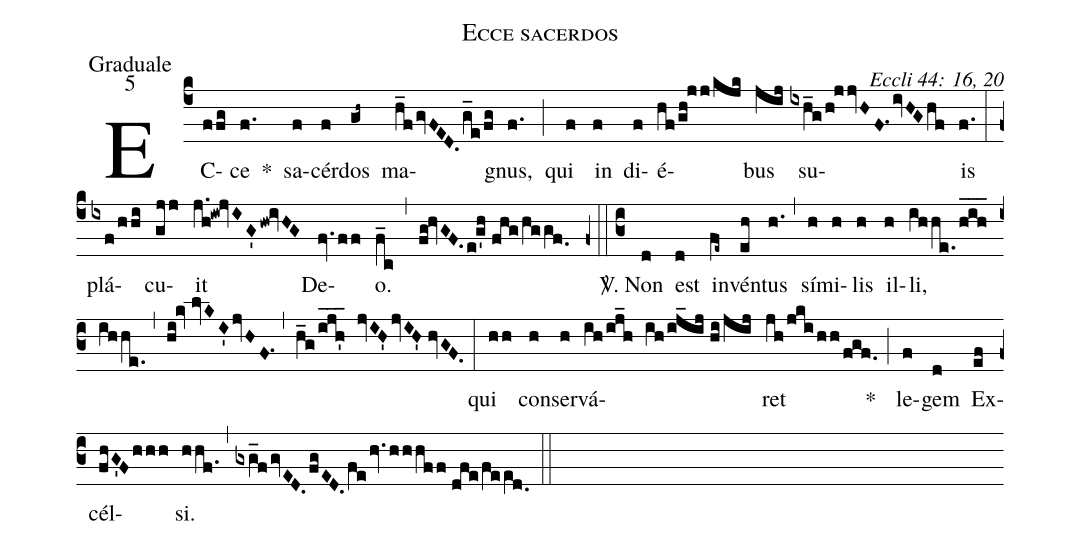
name: Ecce sacerdos;
office-part: Graduale;
mode: 5;
commentary: Eccli 44: 16, 20;
%%
(c4) EC(ffg)ce(f.) *() sa(f)cér(f)dos(gh~) ma(h_fgvFED.g_e/fg)gnus,(f.) (;) qui(f) in(f) di(f)é(hf/gh!jj/kjk)bus(jij) su(ixh_g/h!jjvHF.1ivHGhf)is(f.) (:)
plá(ixf/hhi)cu(gjj)it(j.h!iw!jvIG'hw!ivHG) De(fv.ff)o.(f_c) (,) (fg!hvGF.e!g'h//fhg/hggf.0) (z0::c3)
<sp>V/</sp>. Non(d) est(d) in(fe~)vén(eh)tus(h.) (,) sí(h)mi(h)lis(h) il(h)li,(ihhe./h_i_h_/ihhe.) (,) (hi!kv//lvKI'jvHF.1) (,) (h_g/ijh'___ jvIH'jvIH'//hvGF.) (:)
qui(hh) con(h)ser(h)vá(ih/ij_h ih/ij_ij//hi/jij)ret(jh/jkihh/fgf.) *(;) le(f)gem(d) Ex(ef)cél(fhG'Fhhh)si.(hhf.) (,) (gxg_fgvED.fgED.fehv.hhhff//dfe/fee[ll:1]d.0) (::)
